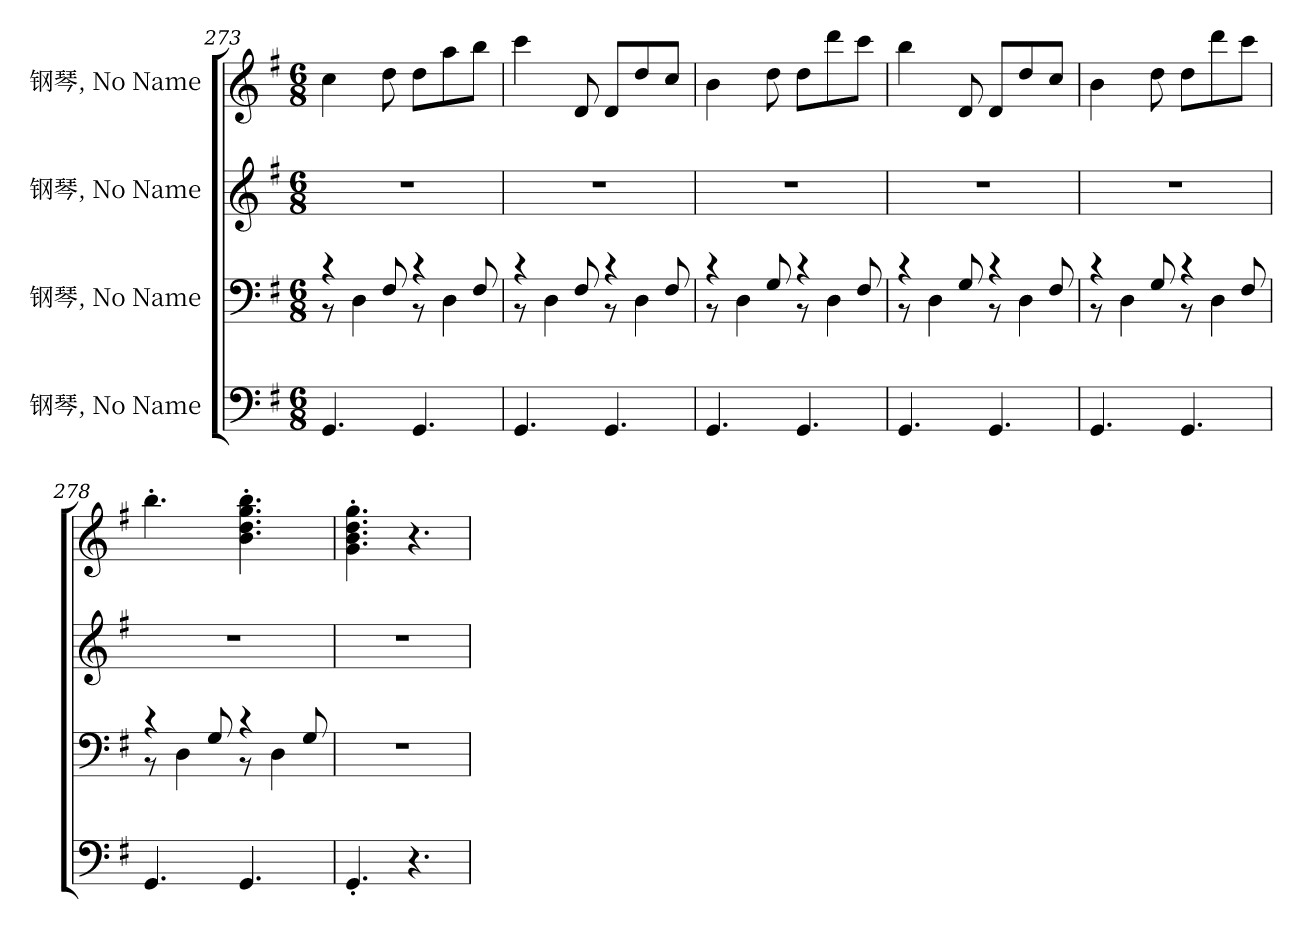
**kern	**kern	**kern	**kern
*part4	*part3	*part2	*part1
*staff4	*staff3	*staff2	*staff1
*I"钢琴, No Name	*I"钢琴, No Name	*I"钢琴, No Name	*I"钢琴, No Name
!!LO:PB:g=z
*clefF4	*clefF4	*clefG2	*clefG2
*k[f#]	*k[f#]	*k[f#]	*k[f#]
*M6/8	*M6/8	*M6/8	*M6/8
=273	=273	=273	=273
*	*^	*	*
4.GG/	4r	8r	2.r	4cc\
.	.	4D\	.	.
.	8F#/	.	.	8dd\
4.GG/	4r	8r	.	8dd\L
.	.	4D\	.	8aa\
.	8F#/	.	.	8bb\J
=274	=274	=274	=274	=274
4.GG/	4r	8r	2.r	4ccc\
.	.	4D\	.	.
.	8F#/	.	.	8d/
4.GG/	4r	8r	.	8d/L
.	.	4D\	.	8dd/
.	8F#/	.	.	8cc/J
=275	=275	=275	=275	=275
4.GG/	4r	8r	2.r	4b\
.	.	4D\	.	.
.	8G/	.	.	8dd\
4.GG/	4r	8r	.	8dd\L
.	.	4D\	.	8ddd\
.	8F#/	.	.	8ccc\J
=276	=276	=276	=276	=276
4.GG/	4r	8r	2.r	4bb\
.	.	4D\	.	.
.	8G/	.	.	8d/
4.GG/	4r	8r	.	8d/L
.	.	4D\	.	8dd/
.	8F#/	.	.	8cc/J
=277	=277	=277	=277	=277
4.GG/	4r	8r	2.r	4b\
.	.	4D\	.	.
.	8G/	.	.	8dd\
4.GG/	4r	8r	.	8dd\L
.	.	4D\	.	8ddd\
.	8F#/	.	.	8ccc\J
!!LO:LB:g=z
=278	=278	=278	=278	=278
*	*	*	*	*MM136
4.GG/	4r	8r	2.r	4.bb'\
.	.	4D\	.	.
.	8G/	.	.	.
*	*	*	*	*MM130
4.GG/	4r	8r	.	4.b\' 4.dd\' 4.gg\' 4.bb\'
.	.	4D\	.	.
.	8G/	.	.	.
*	*v	*v	*	*
=279	=279	=279	=279
*	*	*	*MM91
4.GG'/	2.r	2.r	4.g\' 4.b\' 4.dd\' 4.gg\'
4.r	.	.	4.r
=	=	=	=
*-	*-	*-	*-
